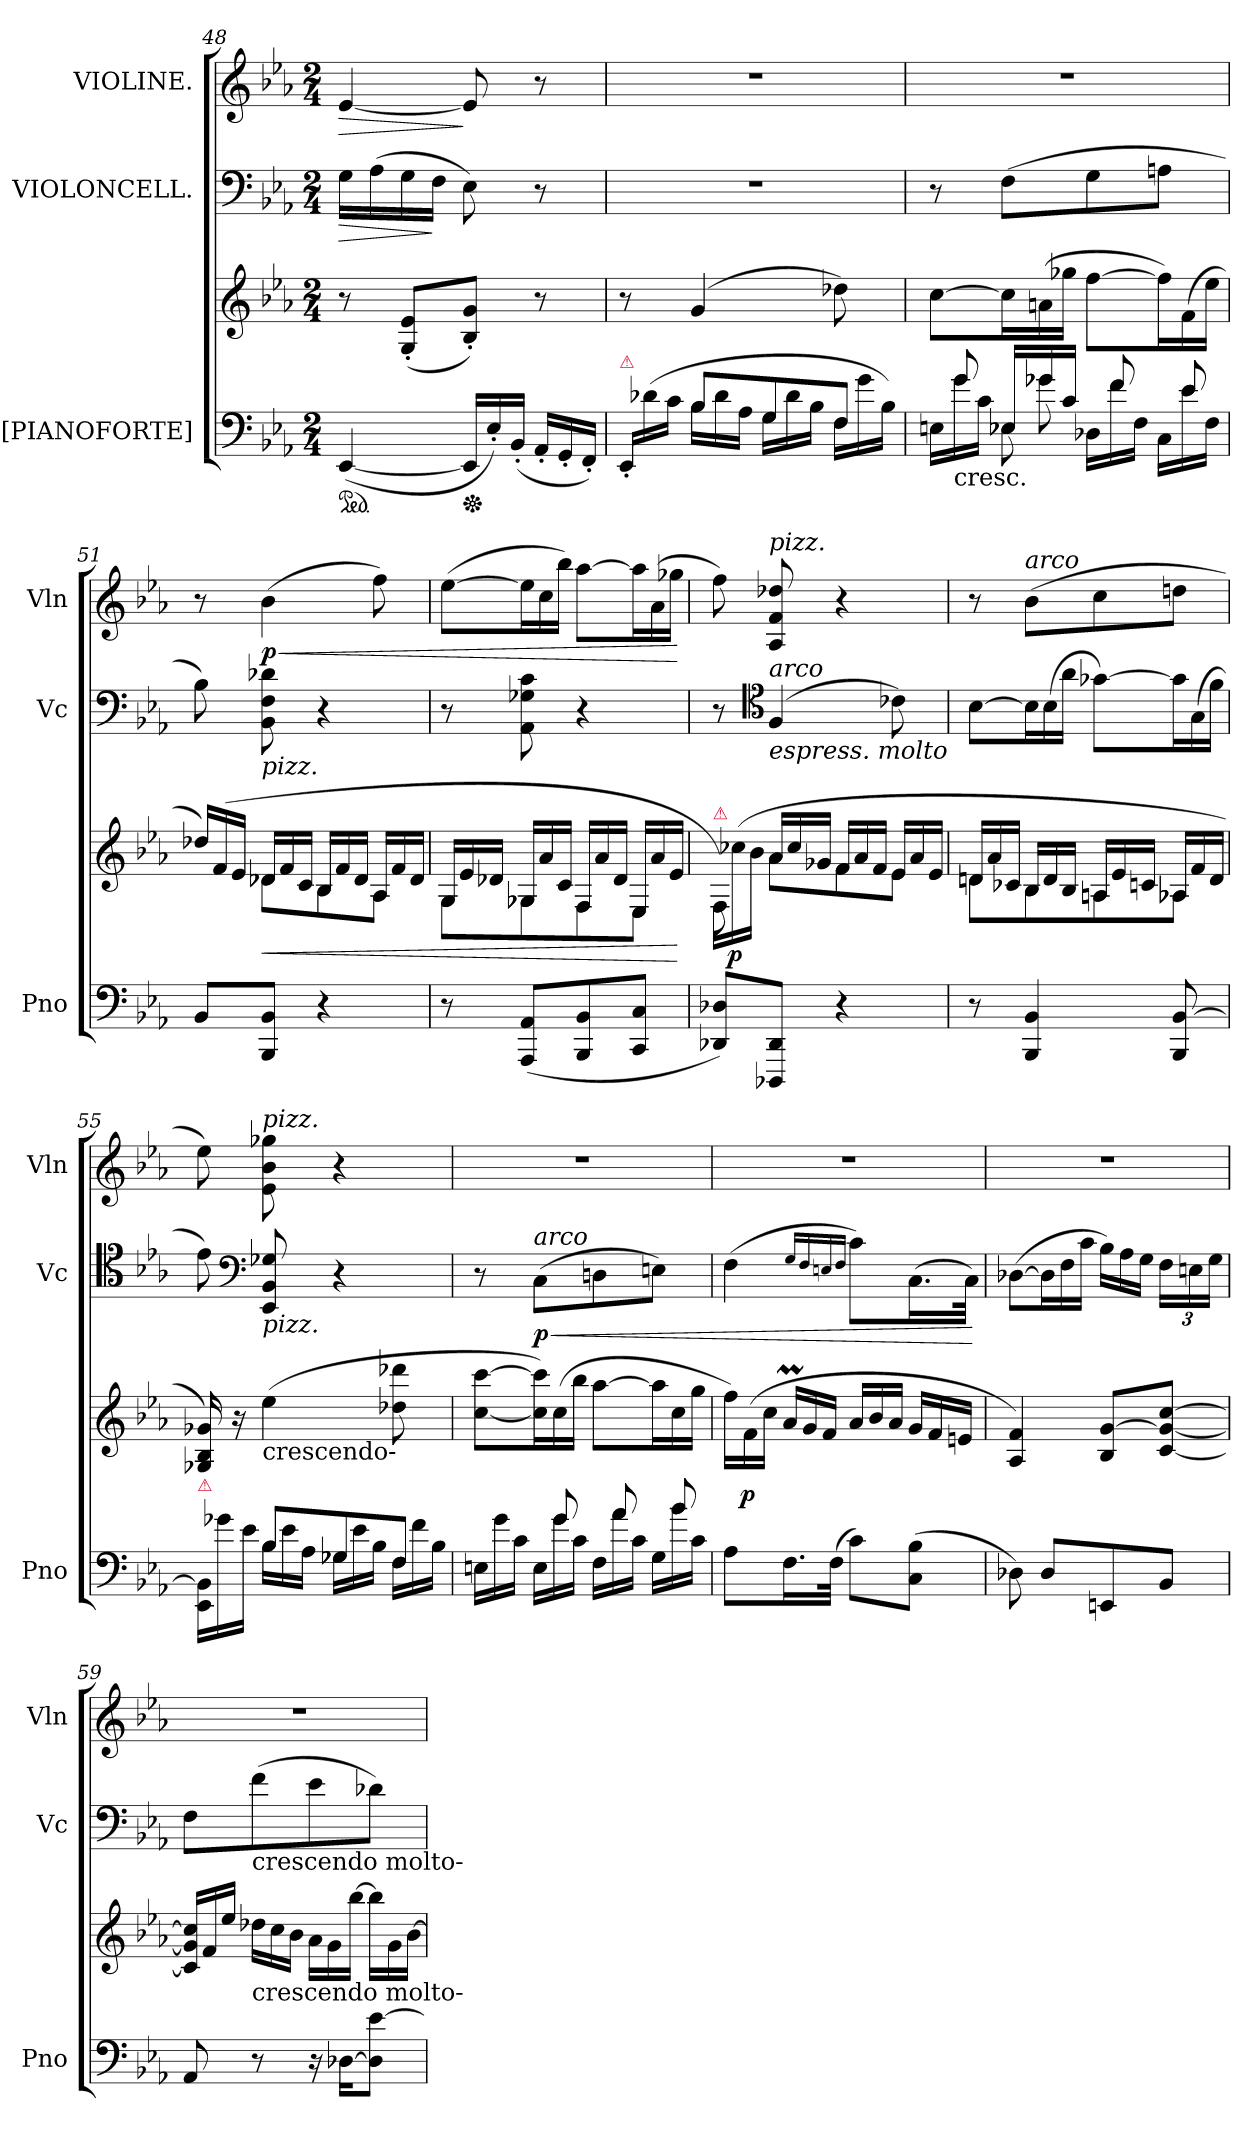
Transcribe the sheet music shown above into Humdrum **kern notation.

**kern	**kern	**dynam	**kern	**dynam	**kern	**dynam
*part3	*part3	*part3	*part2	*part2	*part1	*part1
*staff4	*staff3	*staff3/4	*staff2	*staff2	*staff1	*staff1
*I"[PIANOFORTE]	*	*	*I"VIOLONCELL.	*	*I"VIOLINE.	*
*I'Pno	*	*	*I'Vc	*	*I'Vln	*
*clefF4	*clefG2	*	*clefF4	*	*clefG2	*
*k[b-e-a-]	*k[b-e-a-]	*	*k[b-e-a-]	*	*k[b-e-a-]	*
*M2/4	*M2/4	*	*M2/4	*	*M2/4	*
=48	=48	=48	=48	=48	=48	=48
!	!	!	!	!LO:HP:b	!	!LO:HP:b
*ped	*	*	*	*	*	*
([4EE-/	8r	.	16G\LL	>	[4e-/	>
.	.	.	(16A-\	.	.	.
.	(8G'/ 8e-'/L	.	16G\	.	.	.
.	.	.	16F\JJ	]	.	.
*Xtuplet	*	*	*	*	*	*
*Xped	*	*	*	*	*	*
24EE-/LL]	8B-'/ 8g'/J)	.	8E-\)	.	8e-/]	]
24E-'/)	.	.	.	.	.	.
(24BB-'/JJ	.	.	.	.	.	.
24AA-'/LL	8r	.	8r	.	8r	.
24GG'/	.	.	.	.	.	.
24FF'/JJ)	.	.	.	.	.	.
=49	=49	=49	=49	=49	=49	=49
*^	*	*	*	*	*	*
!LO:TX:a:color=crimson:t=⚠	!	!	!	!	!	!	!
24EE-'/LL	8ryy	8r	.	2r	.	2r	.
(24d-X\	.	.	.	.	.	.	.
24c\JJ	.	.	.	.	.	.	.
8B-/L	24B-\LL	(4g/	.	.	.	.	.
.	24d-\	.	.	.	.	.	.
.	24A-\JJ	.	.	.	.	.	.
8G/	24G\LL	.	.	.	.	.	.
.	24d-\	.	.	.	.	.	.
.	24B-\JJ	.	.	.	.	.	.
8F/J	24F\LL	8dd-X\)	.	.	.	.	.
.	24g\	.	.	.	.	.	.
.	24B-\JJ)	.	.	.	.	.	.
=50	=50	=50	=50	=50	=50	=50	=50
*	*^	*	*	*	*	*	*
24ryy	24En\LL	8ryy	[8cc\L	.	8r	.	2r	.
!LO:TX:b:t=cresc.	!	!	!	!	!	!	!	!
12g/	24g\	.	.	.	.	.	.	.
.	24c\JJ	.	.	.	.	.	.	.
*	*	*	*Xtuplet	*	*	*	*	*
24E-X/LL	8E-X\	24ryy	24cc\L]	.	(8F\L	.	.	.
24g-X/	.	12g-X\	(24an\	.	.	.	.	.
24c/JJ	.	.	24gg-X\JJ	.	.	.	.	.
24ryy	24D-X\LL	4ryy	[8ff\L	.	8G\	.	.	.
12f/	24f\	.	.	.	.	.	.	.
.	24F\JJ	.	.	.	.	.	.	.
24ryy	24C\LL	.	24ff\L])	.	8An\J	.	.	.
12e-/	24e-\	.	(24f\	.	.	.	.	.
.	24F\JJ	.	24ee-\JJ	.	.	.	.	.
*v	*v	*v	*	*	*	*	*	*
=51	=51	=51	=51	=51	=51	=51
*	*^	*	*	*	*	*
8BB-/L	24dd-X/LL)	8ryy	.	8B-\)	.	8r	.
.	(>24f/	.	.	.	.	.	.
.	24e-/JJ	.	.	.	.	.	.
!	!	!	!	!LO:TX:b:i:t=pizz.	!	!	!
!	!	!	!LO:HP:b	!	!	!	!LO:HP:b
8BBB-/ 8BB-/J	24d-X/LL	8d-X\L	<	8BB-\ 8F\ 8d-X\	.	(4b-\	< p
.	24f/	.	.	.	.	.	.
.	24c/JJ	.	.	.	.	.	.
4r	24B-/LL	8B-\	.	4r	.	.	.
.	24f/	.	.	.	.	.	.
.	24d-/JJ	.	.	.	.	.	.
.	24A-/LL	8A-\J	.	.	.	8ff\)	.
.	24f/	.	.	.	.	.	.
.	24d-/JJ	.	.	.	.	.	.
=52	=52	=52	=52	=52	=52	=52	=52
8r	24G/LL	8G\L	.	8r	.	([8ee-\L	.
.	24e-/	.	.	.	.	.	.
.	24d-X/JJ	.	.	.	.	.	.
*	*	*	*	*	*	*Xtuplet	*
(8AAA-/ 8AA-/L	24G-X/LL	8G-X\	.	8AA-\ 8G-X\ 8c\	.	24ee-\L]	.
.	24a-/	.	.	.	.	24cc\	.
.	24c/JJ	.	.	.	.	24bb-\JJ)	.
8BBB-/ 8BB-/	24F/LL	8F\	.	4r	.	[8aa-\L	.
.	24a-/	.	.	.	.	.	.
.	24d-/JJ	.	.	.	.	.	.
8CC/ 8C/J	24E-/LL	8E-\J	.	.	.	24aa-\L]	.
.	24a-/	.	.	.	.	(24a-\	.
.	24e-/JJ	.	.	.	.	24gg-X\JJ	.
*	*v	*v	*	*	*	*	*
.	.	[	.	.	.	[
=53	=53	=53	=53	=53	=53	=53
*	*^	*	*	*	*	*
!	!LO:TX:a:color=crimson:t=⚠	!	!	!	!	!	!
8DD-X/ 8D-X/L)	24F/LL)	8F\	.	8r	.	8ff\)	.
.	(24cc-X\	.	p	.	.	.	.
.	24b-\JJ	.	.	.	.	.	.
*	*	*	*	*clefC4	*	*	*
!	!	!	!	!	!	!LO:TX:a:i:t=pizz.	!
!	!	!	!	!LO:TX:b:i:t=espress. molto	!	!	!
!	!	!	!	!LO:TX:a:i:t=arco	!	!	!
8DDD-X/ 8DD-/J	24a-/LL	8a-\L	.	(4F/	.	8A-/ 8f/ 8dd-X/	.
.	24cc-/	.	.	.	.	.	.
.	24g-X/JJ	.	.	.	.	.	.
4r	24f/LL	8f\	.	.	.	4r	.
.	24a-/	.	.	.	.	.	.
.	24f/JJ	.	.	.	.	.	.
.	24e-/LL	8e-\J	.	8c-X\)	.	.	.
.	24a-/	.	.	.	.	.	.
.	24e-/JJ	.	.	.	.	.	.
=54	=54	=54	=54	=54	=54	=54	=54
8r	24dn/LL	8dn\L	.	[8B-\L	.	8r	.
.	24a-/	.	.	.	.	.	.
.	24c-X/JJ	.	.	.	.	.	.
*	*	*	*	*Xtuplet	*	*	*
!	!	!	!	!	!	!LO:TX:a:i:t=arco	!
4BBB-/ 4BB-/	24B-/LL	8B-\	.	24B-\L]	.	(8b-\L	.
.	24d/	.	.	(24B-\	.	.	.
.	24B-/JJ	.	.	24a-\JJ	.	.	.
.	24An/LL	8An\	.	[8g-X\L)	.	8cc\	.
.	24e-/	.	.	.	.	.	.
.	24cn/JJ	.	.	.	.	.	.
8BBB-/ [8BB-/	24A-X/LL	8A-X\J	.	24g-\L]	.	8ddn\J	.
.	24f/	.	.	(24G\	.	.	.
.	24d/JJ	.	.	24f\JJ	.	.	.
*	*v	*v	*	*	*	*	*
=55	=55	=55	=55	=55	=55	=55
*^	*	*	*	*	*	*
!LO:TX:a:color=crimson:t=⚠	!	!	!	!	!	!	!
24EE-\ 24BB-]\LL	8ryy	16G-X/ 16B-/ 16g-X/)	.	8e-\)	.	8ee-\)	.
24g-X\	.	.	.	.	.	.	.
.	.	16r	.	.	.	.	.
24e-\JJ	.	.	.	.	.	.	.
*	*	*	*	*clefF4	*	*	*
!	!	!	!	!	!	!LO:TX:a:i:t=pizz.	!
!	!	!	!	!LO:TX:b:i:t=pizz.	!	!	!
!	!	!LO:TX:b:t=crescendo-	!	!	!	!	!
8B-/L	24B-\LL	(4ee-\	.	8EE-/ 8BB-/ 8G-X/	.	8e-\ 8b-\ 8gg-X\	.
.	24e-\	.	.	.	.	.	.
.	24A-\JJ	.	.	.	.	.	.
8G-X/	24G-X\LL	.	.	4r	.	4r	.
.	24e-\	.	.	.	.	.	.
.	24B-\JJ	.	.	.	.	.	.
8F/J	24F\LL	8dd-X\ 8ddd-X\	.	.	.	.	.
.	24f\	.	.	.	.	.	.
.	24B-\JJ	.	.	.	.	.	.
=56	=56	=56	=56	=56	=56	=56	=56
8ryy	24En\LL	[8cc\ [8ccc\L	.	8r	.	2r	.
.	24g\	.	.	.	.	.	.
.	24c\JJ	.	.	.	.	.	.
!	!	!	!	!LO:TX:a:i:t=arco	!	!	!
!	!	!	!	!	!LO:HP:b	!	!
24ryy	24E\LL	24cc]\ 24ccc]\L)	.	(8C\L	< p	.	.
12g/	24g\	(24cc\	.	.	.	.	.
.	24c\JJ	24bb-\JJ	.	.	.	.	.
24ryy	24F\LL	[8aa-\L	.	8Dn\	.	.	.
12a-/	24a-\	.	.	.	.	.	.
.	24c\JJ	.	.	.	.	.	.
24ryy	24G\LL	24aa-\L]	.	8En\J)	.	.	.
12b-/	24b-\	24cc\	.	.	.	.	.
.	24c\JJ	24gg\JJ	.	.	.	.	.
*v	*v	*	*	*	*	*	*
=57	=57	=57	=57	=57	=57	=57
8A-\L	24ff\LL)	.	(4F\	.	2r	.
.	(24f\	p	.	.	.	.
.	24cc\JJ	.	.	.	.	.
16.F\L	24a-M/LL	.	.	.	.	.
.	24g/	.	.	.	.	.
.	24f/JJ	.	.	.	.	.
(32F\JJk	.	.	.	.	.	.
.	.	.	16qqG/LL	.	.	.
.	.	.	16qqF/	.	.	.
.	.	.	16qqEn/	.	.	.
.	.	.	16qqF/JJ	.	.	.
8c\L)	24a-/LL	.	8c\L)	.	.	.
.	24b-/	.	.	.	.	.
.	24a-/JJ	.	.	.	.	.
(8C\ 8B-\J	24g/LL	.	(16.C\L	.	.	.
.	24f/	.	.	.	.	.
.	24en/JJ	.	.	.	.	.
.	.	.	32C\JJk)	.	.	.
.	.	.	.	[	.	.
=58	=58	=58	=58	=58	=58	=58
8D-X\)	4A-/ 4f/)	.	([8D-X\L	.	2r	.
8D-/L	.	.	24D-\L]	.	.	.
.	.	.	24F\	.	.	.
.	.	.	24c\JJ	.	.	.
8EEn/	8B-/ [8g/L	.	24B-\LL)	.	.	.
.	.	.	24A-\	.	.	.
.	.	.	24G\JJ	.	.	.
*	*	*	*tuplet	*	*	*
8BB-/J	[8c/ 8g_/ [8cc/J	.	24F\LL	.	.	.
.	.	.	24En\	.	.	.
.	.	.	24G\JJ	.	.	.
=59	=59	=59	=59	=59	=59	=59
8AA-/	24c]/ 24g]/ 24cc]/LL	.	8F\L	.	2r	.
.	24f/	.	.	.	.	.
.	24ee-/JJ	.	.	.	.	.
!	!	!	!LO:TX:b:t=crescendo molto-	!	!	!
!	!LO:TX:b:t=crescendo molto-	!	!	!	!	!
8r	24dd-X\LL	.	(8f\	.	.	.
.	24cc\	.	.	.	.	.
.	24b-\JJ	.	.	.	.	.
16r	24a-\LL	.	8e-\	.	.	.
.	24g\	.	.	.	.	.
[16D-X\KL	.	.	.	.	.	.
.	[24bb-\JJ	.	.	.	.	.
8D-]\ [8e-\J	24bb-\LL]	.	8d-X\J)	.	.	.
.	24g\	.	.	.	.	.
.	[24b-\JJ	.	.	.	.	.
=	=	=	=	=	=	=
*-	*-	*-	*-	*-	*-	*-
